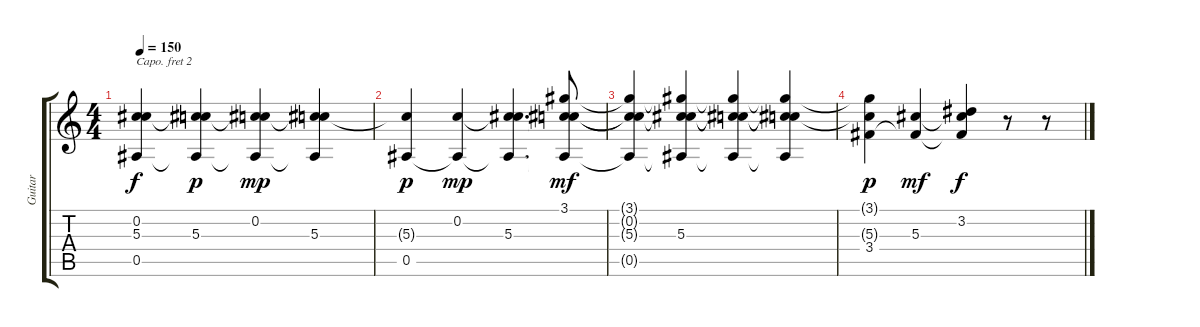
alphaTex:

\track ("Guitar" "Guitar") {instrument acousticguitarsteel}
\staff {score tabs}
\capo 2
\tuning (Eb4 Bb3 Gb3 Db3 Ab2 Eb2) {hide}
\ts (4 4)
\tempo 150
\clef g2
\ks c
(0.2{t} 5.3{t} 0.5{t}).4{dy f} (0.2{t} 5.3 0.5{t}).4{dy p} (0.2 5.3{t} 0.5{t}).4{dy mp} (0.2{t} 5.3 0.5{t}).4 |
(5.3{t} 0.5).4{dy p} (0.2 0.5{t}).4{dy mp} (0.2{t} 5.3 0.5{t}).4{d} (3.1 0.2{t} 5.3{t} 0.5{t}).8{dy mf} |
(3.1{t} 0.2{t} 5.3{t} 0.5{t}).4 (3.1{t} 0.2{t} 5.3 0.5{t}).4 (3.1{t} 0.2{t} 5.3{t} 0.5{t}).4 (3.1{t} 0.2{t} 5.3{t} 0.5{t}).4 |
(3.1{t} 5.3{t} 3.4).4{dy p} (5.3 3.4{t}).4{dy mf} (3.2 5.3{t} 3.4{t}).4{dy f} r.8 r.8
